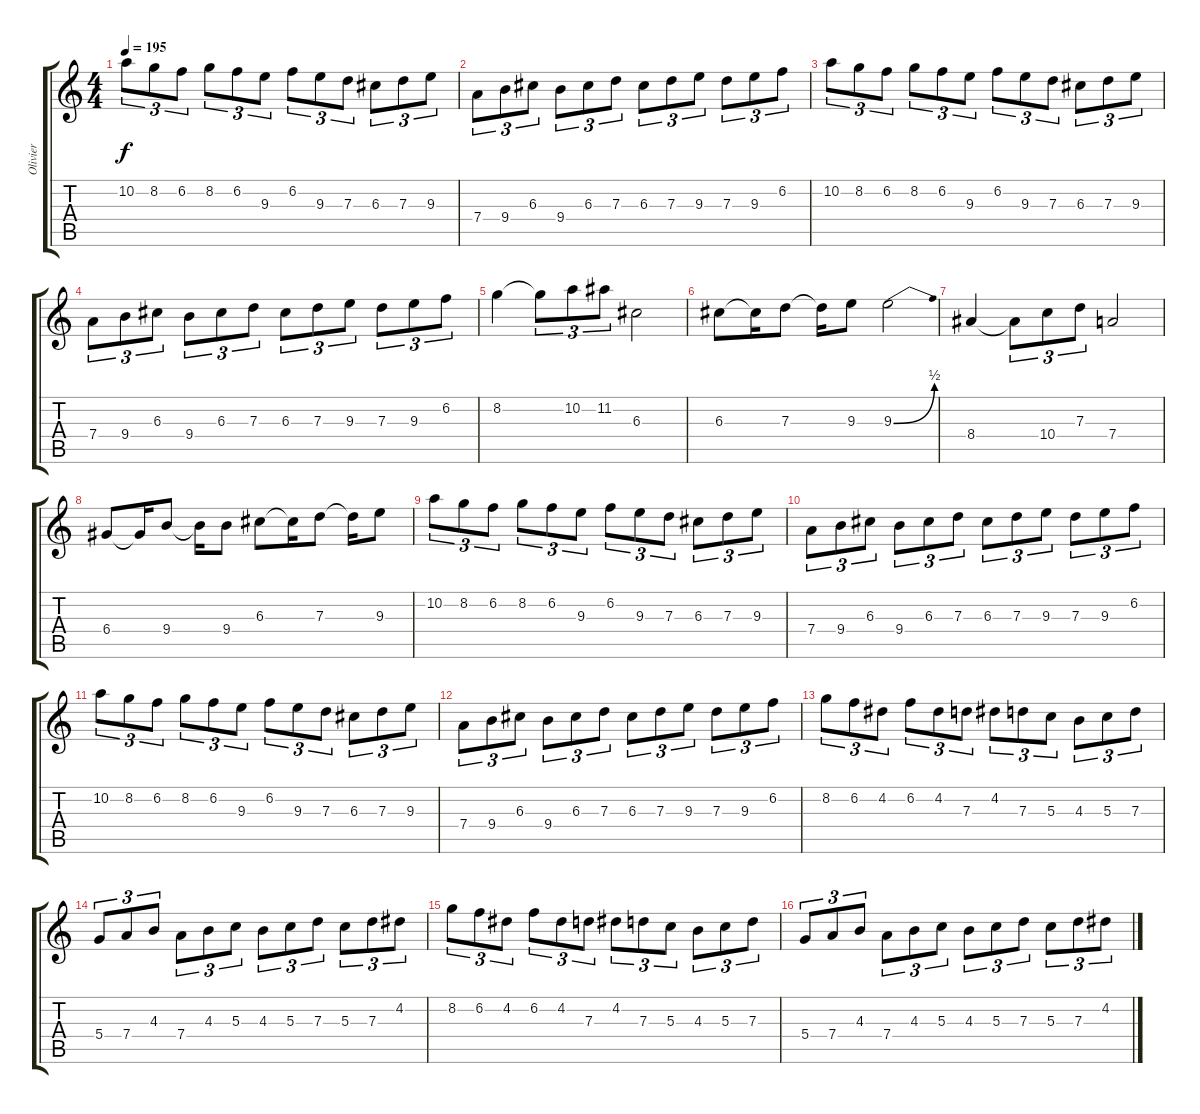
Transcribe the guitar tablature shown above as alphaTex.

\track ("Olivier" "Olivier") {instrument overdrivenguitar}
\staff {score tabs}
\tuning (E4 B3 G3 D3 A2 E2) {hide}
\ts (4 4)
\tempo 195
\clef g2
\ks aminor
10.2.8{tu (3 2) dy f} 8.2.8{tu (3 2)} 6.2.8{tu (3 2)} 8.2.8{tu (3 2)} 6.2.8{tu (3 2)} 9.3.8{tu (3 2)} 6.2.8{tu (3 2)} 9.3.8{tu (3 2)} 7.3.8{tu (3 2)} 6.3.8{tu (3 2)} 7.3.8{tu (3 2)} 9.3.8{tu (3 2)} |
7.4.8{tu (3 2)} 9.4.8{tu (3 2)} 6.3.8{tu (3 2)} 9.4.8{tu (3 2)} 6.3.8{tu (3 2)} 7.3.8{tu (3 2)} 6.3.8{tu (3 2)} 7.3.8{tu (3 2)} 9.3.8{tu (3 2)} 7.3.8{tu (3 2)} 9.3.8{tu (3 2)} 6.2.8{tu (3 2)} |
10.2.8{tu (3 2)} 8.2.8{tu (3 2)} 6.2.8{tu (3 2)} 8.2.8{tu (3 2)} 6.2.8{tu (3 2)} 9.3.8{tu (3 2)} 6.2.8{tu (3 2)} 9.3.8{tu (3 2)} 7.3.8{tu (3 2)} 6.3.8{tu (3 2)} 7.3.8{tu (3 2)} 9.3.8{tu (3 2)} |
7.4.8{tu (3 2)} 9.4.8{tu (3 2)} 6.3.8{tu (3 2)} 9.4.8{tu (3 2)} 6.3.8{tu (3 2)} 7.3.8{tu (3 2)} 6.3.8{tu (3 2)} 7.3.8{tu (3 2)} 9.3.8{tu (3 2)} 7.3.8{tu (3 2)} 9.3.8{tu (3 2)} 6.2.8{tu (3 2)} |
8.2.4 8.2{t}.8{tu (3 2)} 10.2.8{tu (3 2)} 11.2.8{tu (3 2)} 6.3.2 |
6.3.8 6.3{t}.16 7.3.8 7.3{t}.16 9.3.8 9.3{be (bend 0 0 60 2)}.2 |
8.4.4 8.4{t}.8{tu (3 2)} 10.4.8{tu (3 2)} 7.3.8{tu (3 2)} 7.4.2 |
6.4.8 6.4{t}.16 9.4.8 9.4{t}.16 9.4.8 6.3.8 6.3{t}.16 7.3.8 7.3{t}.16 9.3.8 |
10.2.8{tu (3 2)} 8.2.8{tu (3 2)} 6.2.8{tu (3 2)} 8.2.8{tu (3 2)} 6.2.8{tu (3 2)} 9.3.8{tu (3 2)} 6.2.8{tu (3 2)} 9.3.8{tu (3 2)} 7.3.8{tu (3 2)} 6.3.8{tu (3 2)} 7.3.8{tu (3 2)} 9.3.8{tu (3 2)} |
7.4.8{tu (3 2)} 9.4.8{tu (3 2)} 6.3.8{tu (3 2)} 9.4.8{tu (3 2)} 6.3.8{tu (3 2)} 7.3.8{tu (3 2)} 6.3.8{tu (3 2)} 7.3.8{tu (3 2)} 9.3.8{tu (3 2)} 7.3.8{tu (3 2)} 9.3.8{tu (3 2)} 6.2.8{tu (3 2)} |
10.2.8{tu (3 2)} 8.2.8{tu (3 2)} 6.2.8{tu (3 2)} 8.2.8{tu (3 2)} 6.2.8{tu (3 2)} 9.3.8{tu (3 2)} 6.2.8{tu (3 2)} 9.3.8{tu (3 2)} 7.3.8{tu (3 2)} 6.3.8{tu (3 2)} 7.3.8{tu (3 2)} 9.3.8{tu (3 2)} |
7.4.8{tu (3 2)} 9.4.8{tu (3 2)} 6.3.8{tu (3 2)} 9.4.8{tu (3 2)} 6.3.8{tu (3 2)} 7.3.8{tu (3 2)} 6.3.8{tu (3 2)} 7.3.8{tu (3 2)} 9.3.8{tu (3 2)} 7.3.8{tu (3 2)} 9.3.8{tu (3 2)} 6.2.8{tu (3 2)} |
8.2.8{tu (3 2)} 6.2.8{tu (3 2)} 4.2.8{tu (3 2)} 6.2.8{tu (3 2)} 4.2.8{tu (3 2)} 7.3.8{tu (3 2)} 4.2.8{tu (3 2)} 7.3.8{tu (3 2)} 5.3.8{tu (3 2)} 4.3.8{tu (3 2)} 5.3.8{tu (3 2)} 7.3.8{tu (3 2)} |
5.4.8{tu (3 2)} 7.4.8{tu (3 2)} 4.3.8{tu (3 2)} 7.4.8{tu (3 2)} 4.3.8{tu (3 2)} 5.3.8{tu (3 2)} 4.3.8{tu (3 2)} 5.3.8{tu (3 2)} 7.3.8{tu (3 2)} 5.3.8{tu (3 2)} 7.3.8{tu (3 2)} 4.2.8{tu (3 2)} |
8.2.8{tu (3 2)} 6.2.8{tu (3 2)} 4.2.8{tu (3 2)} 6.2.8{tu (3 2)} 4.2.8{tu (3 2)} 7.3.8{tu (3 2)} 4.2.8{tu (3 2)} 7.3.8{tu (3 2)} 5.3.8{tu (3 2)} 4.3.8{tu (3 2)} 5.3.8{tu (3 2)} 7.3.8{tu (3 2)} |
5.4.8{tu (3 2)} 7.4.8{tu (3 2)} 4.3.8{tu (3 2)} 7.4.8{tu (3 2)} 4.3.8{tu (3 2)} 5.3.8{tu (3 2)} 4.3.8{tu (3 2)} 5.3.8{tu (3 2)} 7.3.8{tu (3 2)} 5.3.8{tu (3 2)} 7.3.8{tu (3 2)} 4.2.8{tu (3 2)}
